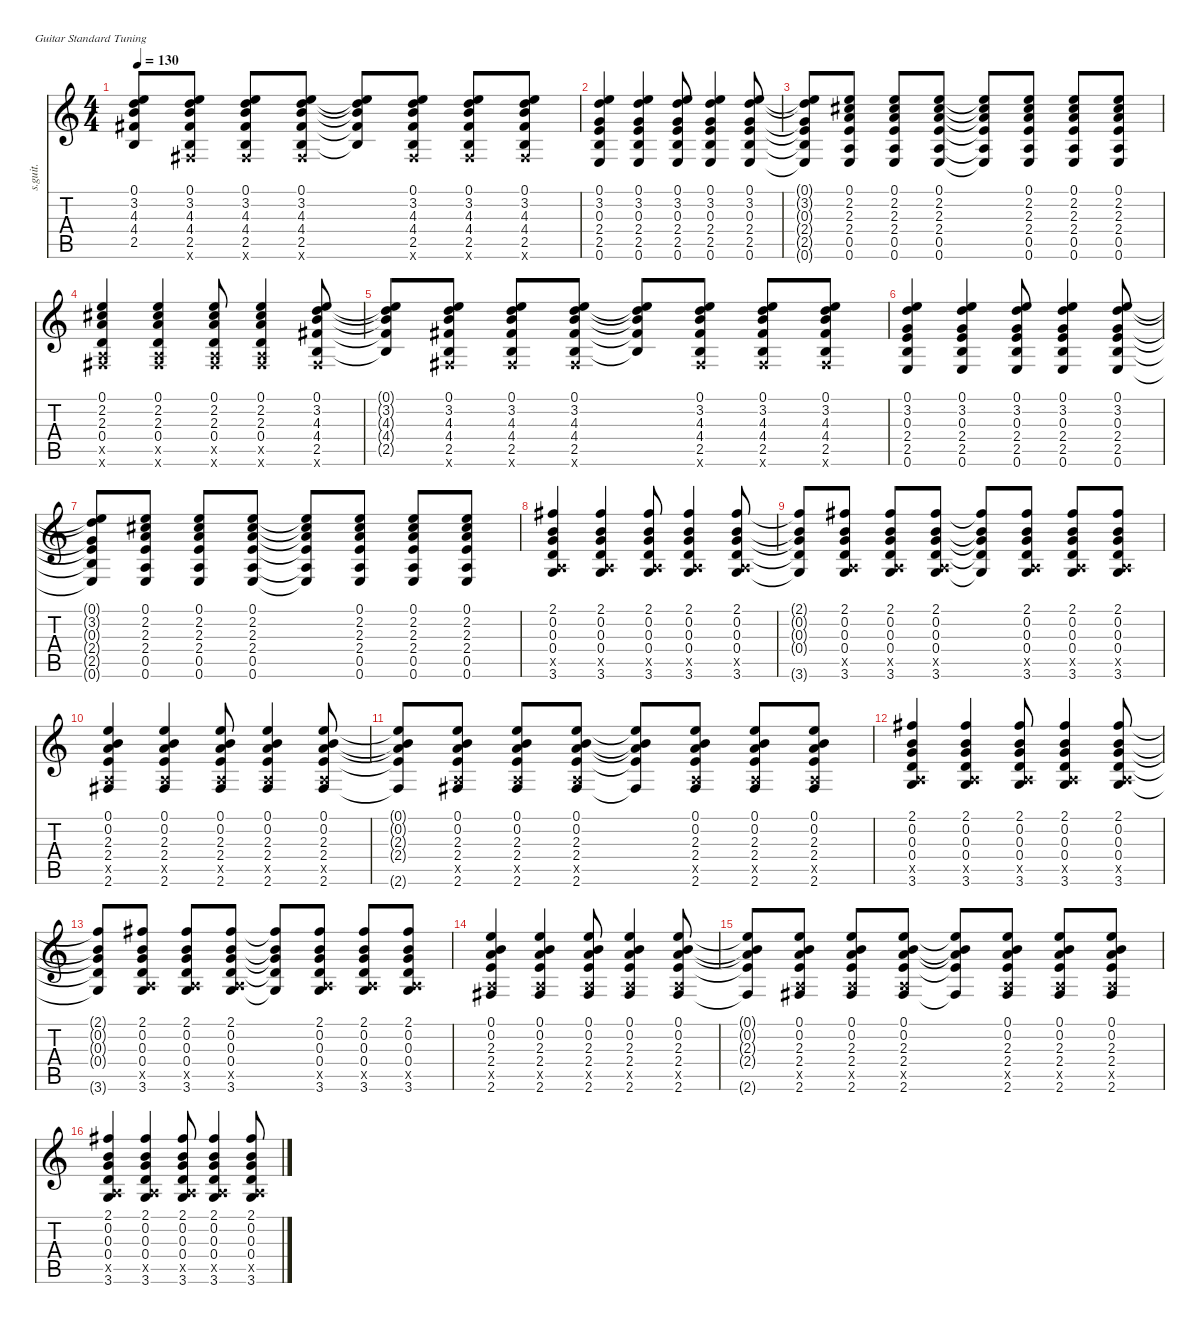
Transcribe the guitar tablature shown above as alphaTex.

\defaultSystemsLayout 4
\hideDynamics
\bracketExtendMode nobrackets
\otherSystemsTrackNameOrientation horizontal
\track ("Rhythm" "s.guit.") {instrument acousticguitarsteel}
\staff {score tabs}
\tuning (E4 B3 G3 D3 A2 E2)
\ts (4 4)
\tempo 130
\clef g2
\ks c
(0.1{t} 3.2{t} 4.3{t} 4.4{t acc #} 2.5{t}).8{dy f} (0.1 3.2 4.3 4.4{acc #} 2.5 2.6{x acc #}).8 (0.1 3.2 4.3 4.4{acc #} 2.5 2.6{x acc #}).8 (0.1 3.2 4.3 4.4{acc #} 2.5 2.6{x acc #}).8 (0.1{t} 3.2{t} 4.3{t} 4.4{t acc #} 2.5{t}).8 (0.1 3.2 4.3 4.4{acc #} 2.5 2.6{x acc #}).8 (0.1 3.2 4.3 4.4{acc #} 2.5 2.6{x acc #}).8 (0.1 3.2 4.3 4.4{acc #} 2.5 2.6{x acc #}).8 |
(0.1 3.2 0.3 2.4 2.5 0.6).4 (0.1 3.2 0.3 2.4 2.5 0.6).4 (0.1 3.2 0.3 2.4 2.5 0.6).8 (0.1 3.2 0.3 2.4 2.5 0.6).4 (0.1 3.2 0.3 2.4 2.5 0.6).8 |
(0.1{t} 3.2{t} 0.3{t} 2.4{t} 2.5{t} 0.6{t}).8 (0.1 2.2{acc #} 2.3 2.4 0.5 0.6).8 (0.1 2.2{acc #} 2.3 2.4 0.5 0.6).8 (0.1 2.2{acc #} 2.3 2.4 0.5 0.6).8 (0.1{t} 2.2{t acc #} 2.3{t} 2.4{t} 0.5{t} 0.6{t}).8 (0.1 2.2{acc #} 2.3 2.4 0.5 0.6).8 (0.1 2.2{acc #} 2.3 2.4 0.5 0.6).8 (0.1 2.2{acc #} 2.3 2.4 0.5 0.6).8 |
(0.1 2.2{acc #} 2.3 0.4 0.5{x} 2.6{x acc #}).4 (0.1 2.2{acc #} 2.3 0.4 0.5{x} 2.6{x acc #}).4 (0.1 2.2{acc #} 2.3 0.4 0.5{x} 2.6{x acc #}).8 (0.1 2.2{acc #} 2.3 0.4 0.5{x} 2.6{x acc #}).4 (0.1 3.2 4.3 4.4{acc #} 2.5 2.6{x acc #}).8 |
(0.1{t} 3.2{t} 4.3{t} 4.4{t acc #} 2.5{t}).8 (0.1 3.2 4.3 4.4{acc #} 2.5 2.6{x acc #}).8 (0.1 3.2 4.3 4.4{acc #} 2.5 2.6{x acc #}).8 (0.1 3.2 4.3 4.4{acc #} 2.5 2.6{x acc #}).8 (0.1{t} 3.2{t} 4.3{t} 4.4{t acc #} 2.5{t}).8 (0.1 3.2 4.3 4.4{acc #} 2.5 2.6{x acc #}).8 (0.1 3.2 4.3 4.4{acc #} 2.5 2.6{x acc #}).8 (0.1 3.2 4.3 4.4{acc #} 2.5 2.6{x acc #}).8 |
(0.1 3.2 0.3 2.4 2.5 0.6).4 (0.1 3.2 0.3 2.4 2.5 0.6).4 (0.1 3.2 0.3 2.4 2.5 0.6).8 (0.1 3.2 0.3 2.4 2.5 0.6).4 (0.1 3.2 0.3 2.4 2.5 0.6).8 |
(0.1{t} 3.2{t} 0.3{t} 2.4{t} 2.5{t} 0.6{t}).8 (0.1 2.2{acc #} 2.3 2.4 0.5 0.6).8 (0.1 2.2{acc #} 2.3 2.4 0.5 0.6).8 (0.1 2.2{acc #} 2.3 2.4 0.5 0.6).8 (0.1{t} 2.2{t acc #} 2.3{t} 2.4{t} 0.5{t} 0.6{t}).8 (0.1 2.2{acc #} 2.3 2.4 0.5 0.6).8 (0.1 2.2{acc #} 2.3 2.4 0.5 0.6).8 (0.1 2.2{acc #} 2.3 2.4 0.5 0.6).8 |
(2.1{acc #} 0.2 0.3 0.4 0.5{x} 3.6).4 (2.1{acc #} 0.2 0.3 0.4 0.5{x} 3.6).4 (2.1{acc #} 0.2 0.3 0.4 0.5{x} 3.6).8 (2.1{acc #} 0.2 0.3 0.4 0.5{x} 3.6).4 (2.1{acc #} 0.2 0.3 0.4 0.5{x} 3.6).8 |
(2.1{t acc #} 0.2{t} 0.3{t} 0.4{t} 3.6{t}).8 (2.1{acc #} 0.2 0.3 0.4 0.5{x} 3.6).8 (2.1{acc #} 0.2 0.3 0.4 0.5{x} 3.6).8 (2.1{acc #} 0.2 0.3 0.4 0.5{x} 3.6).8 (2.1{t acc #} 0.2{t} 0.3{t} 0.4{t} 3.6{t}).8 (2.1{acc #} 0.2 0.3 0.4 0.5{x} 3.6).8 (2.1{acc #} 0.2 0.3 0.4 0.5{x} 3.6).8 (2.1{acc #} 0.2 0.3 0.4 0.5{x} 3.6).8 |
(0.1 0.2 2.3 2.4 0.5{x} 2.6{acc #}).4 (0.1 0.2 2.3 2.4 0.5{x} 2.6{acc #}).4 (0.1 0.2 2.3 2.4 0.5{x} 2.6{acc #}).8 (0.1 0.2 2.3 2.4 0.5{x} 2.6{acc #}).4 (0.1 0.2 2.3 2.4 0.5{x} 2.6{acc #}).8 |
(0.1{t} 0.2{t} 2.3{t} 2.4{t} 2.6{t acc #}).8 (0.1 0.2 2.3 2.4 0.5{x} 2.6{acc #}).8 (0.1 0.2 2.3 2.4 0.5{x} 2.6{acc #}).8 (0.1 0.2 2.3 2.4 0.5{x} 2.6{acc #}).8 (0.1{t} 0.2{t} 2.3{t} 2.4{t} 2.6{t acc #}).8 (0.1 0.2 2.3 2.4 0.5{x} 2.6{acc #}).8 (0.1 0.2 2.3 2.4 0.5{x} 2.6{acc #}).8 (0.1 0.2 2.3 2.4 0.5{x} 2.6{acc #}).8 |
(2.1{acc #} 0.2 0.3 0.4 0.5{x} 3.6).4 (2.1{acc #} 0.2 0.3 0.4 0.5{x} 3.6).4 (2.1{acc #} 0.2 0.3 0.4 0.5{x} 3.6).8 (2.1{acc #} 0.2 0.3 0.4 0.5{x} 3.6).4 (2.1{acc #} 0.2 0.3 0.4 0.5{x} 3.6).8 |
(2.1{t acc #} 0.2{t} 0.3{t} 0.4{t} 3.6{t}).8 (2.1{acc #} 0.2 0.3 0.4 0.5{x} 3.6).8 (2.1{acc #} 0.2 0.3 0.4 0.5{x} 3.6).8 (2.1{acc #} 0.2 0.3 0.4 0.5{x} 3.6).8 (2.1{t acc #} 0.2{t} 0.3{t} 0.4{t} 3.6{t}).8 (2.1{acc #} 0.2 0.3 0.4 0.5{x} 3.6).8 (2.1{acc #} 0.2 0.3 0.4 0.5{x} 3.6).8 (2.1{acc #} 0.2 0.3 0.4 0.5{x} 3.6).8 |
(0.1 0.2 2.3 2.4 0.5{x} 2.6{acc #}).4 (0.1 0.2 2.3 2.4 0.5{x} 2.6{acc #}).4 (0.1 0.2 2.3 2.4 0.5{x} 2.6{acc #}).8 (0.1 0.2 2.3 2.4 0.5{x} 2.6{acc #}).4 (0.1 0.2 2.3 2.4 0.5{x} 2.6{acc #}).8 |
(0.1{t} 0.2{t} 2.3{t} 2.4{t} 2.6{t acc #}).8 (0.1 0.2 2.3 2.4 0.5{x} 2.6{acc #}).8 (0.1 0.2 2.3 2.4 0.5{x} 2.6{acc #}).8 (0.1 0.2 2.3 2.4 0.5{x} 2.6{acc #}).8 (0.1{t} 0.2{t} 2.3{t} 2.4{t} 2.6{t acc #}).8 (0.1 0.2 2.3 2.4 0.5{x} 2.6{acc #}).8 (0.1 0.2 2.3 2.4 0.5{x} 2.6{acc #}).8 (0.1 0.2 2.3 2.4 0.5{x} 2.6{acc #}).8 |
(2.1{acc #} 0.2 0.3 0.4 0.5{x} 3.6).4 (2.1{acc #} 0.2 0.3 0.4 0.5{x} 3.6).4 (2.1{acc #} 0.2 0.3 0.4 0.5{x} 3.6).8 (2.1{acc #} 0.2 0.3 0.4 0.5{x} 3.6).4 (2.1{acc #} 0.2 0.3 0.4 0.5{x} 3.6).8
